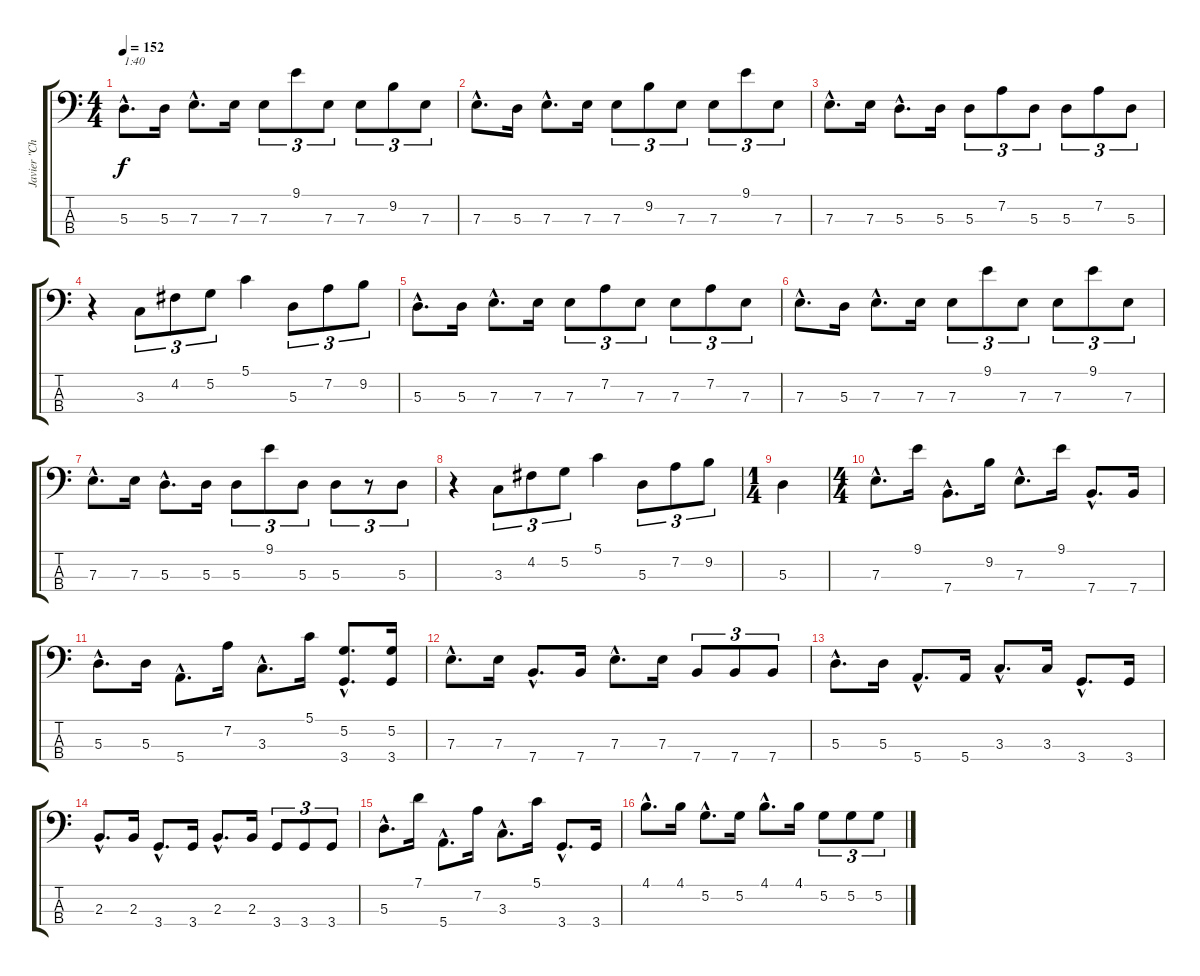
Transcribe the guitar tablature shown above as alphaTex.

\track ("Javier \"Chilly\" Alvarez" "Javier \"Ch") {instrument electricbassfinger}
\staff {score tabs}
\tuning (G2 D2 A1 E1) {hide}
\ts (4 4)
\tempo 152
\clef f4
\ks c
5.3{hac}.8{d txt "1:40" dy f} 5.3.16 7.3{hac}.8{d} 7.3.16 7.3.8{tu (3 2)} 9.1.8{tu (3 2)} 7.3.8{tu (3 2)} 7.3.8{tu (3 2)} 9.2.8{tu (3 2)} 7.3.8{tu (3 2)} |
7.3{hac}.8{d} 5.3.16 7.3{hac}.8{d} 7.3.16 7.3.8{tu (3 2)} 9.2.8{tu (3 2)} 7.3.8{tu (3 2)} 7.3.8{tu (3 2)} 9.1.8{tu (3 2)} 7.3.8{tu (3 2)} |
7.3{hac}.8{d} 7.3.16 5.3{hac}.8{d} 5.3.16 5.3.8{tu (3 2)} 7.2.8{tu (3 2)} 5.3.8{tu (3 2)} 5.3.8{tu (3 2)} 7.2.8{tu (3 2)} 5.3.8{tu (3 2)} |
r.4 3.3.8{tu (3 2) instrument electricbassfinger} 4.2.8{tu (3 2)} 5.2.8{tu (3 2)} 5.1.4 5.3.8{tu (3 2)} 7.2.8{tu (3 2)} 9.2.8{tu (3 2)} |
5.3{hac}.8{d} 5.3.16 7.3{hac}.8{d} 7.3.16 7.3.8{tu (3 2)} 7.2.8{tu (3 2)} 7.3.8{tu (3 2)} 7.3.8{tu (3 2)} 7.2.8{tu (3 2)} 7.3.8{tu (3 2)} |
7.3{hac}.8{d} 5.3.16 7.3{hac}.8{d} 7.3.16 7.3.8{tu (3 2)} 9.1.8{tu (3 2)} 7.3.8{tu (3 2)} 7.3.8{tu (3 2)} 9.1.8{tu (3 2)} 7.3.8{tu (3 2)} |
7.3{hac}.8{d} 7.3.16 5.3{hac}.8{d} 5.3.16 5.3.8{tu (3 2)} 9.1.8{tu (3 2)} 5.3.8{tu (3 2)} 5.3.8{tu (3 2)} r.8{tu (3 2)} 5.3.8{tu (3 2)} |
r.4 3.3.8{tu (3 2) instrument electricbassfinger} 4.2.8{tu (3 2)} 5.2.8{tu (3 2)} 5.1.4 5.3.8{tu (3 2)} 7.2.8{tu (3 2)} 9.2.8{tu (3 2)} |
\ts (1 4)
5.3.4 |
\ts (4 4)
7.3{hac}.8{d instrument lead8bassandlead} 9.1.16 7.4{hac}.8{d} 9.2.16 7.3{hac}.8{d} 9.1.16 7.4{hac}.8{d} 7.4.16 |
5.3{hac}.8{d} 5.3.16 5.4{hac}.8{d} 7.2.16 3.3{hac}.8{d} 5.1.16 (5.2{hac} 3.4{hac}).8{d} (5.2 3.4).16 |
7.3{hac}.8{d} 7.3.16 7.4{hac}.8{d} 7.4.16 7.3{hac}.8{d} 7.3.16 7.4.8{tu (3 2)} 7.4.8{tu (3 2)} 7.4.8{tu (3 2)} |
5.3{hac}.8{d} 5.3.16 5.4{hac}.8{d} 5.4.16 3.3{hac}.8{d} 3.3.16 3.4{hac}.8{d} 3.4.16 |
2.3{hac}.8{d} 2.3.16 3.4{hac}.8{d} 3.4.16 2.3{hac}.8{d} 2.3.16 3.4.8{tu (3 2)} 3.4.8{tu (3 2)} 3.4.8{tu (3 2)} |
5.3{hac}.8{d} 7.1.16 5.4{hac}.8{d} 7.2.16 3.3{hac}.8{d} 5.1.16 3.4{hac}.8{d} 3.4.16 |
4.1{hac}.8{d} 4.1.16 5.2{hac}.8{d} 5.2.16 4.1{hac}.8{d} 4.1.16 5.2.8{tu (3 2)} 5.2.8{tu (3 2)} 5.2.8{tu (3 2)}
